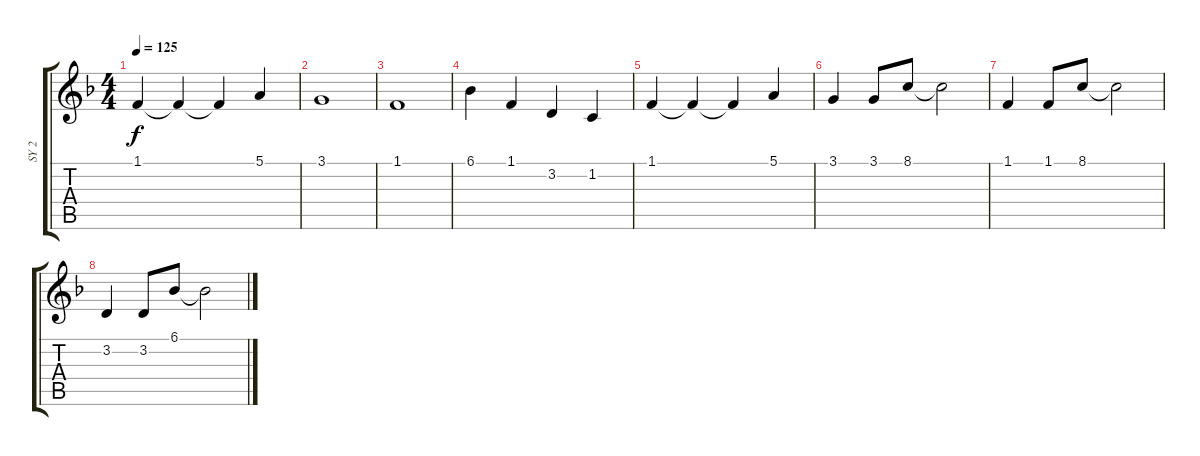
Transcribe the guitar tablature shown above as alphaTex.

\track ("SY 2" "SY 2") {instrument fx1rain}
\staff {score tabs}
\tuning (E4 B3 G3 D3 A2 E2) {hide}
\ts (4 4)
\tempo 125
\clef g2
\ks f
1.1.4{dy f instrument fx1rain} 1.1{t}.4 1.1{t}.4 5.1.4 |
3.1.1 |
1.1.1 |
6.1.4 1.1.4 3.2.4 1.2.4 |
1.1.4 1.1{t}.4 1.1{t}.4 5.1.4 |
3.1.4 3.1.8 8.1.8 8.1{t}.2 |
1.1.4 1.1.8 8.1.8 8.1{t}.2 |
3.2.4 3.2.8 6.1.8 6.1{t}.2
